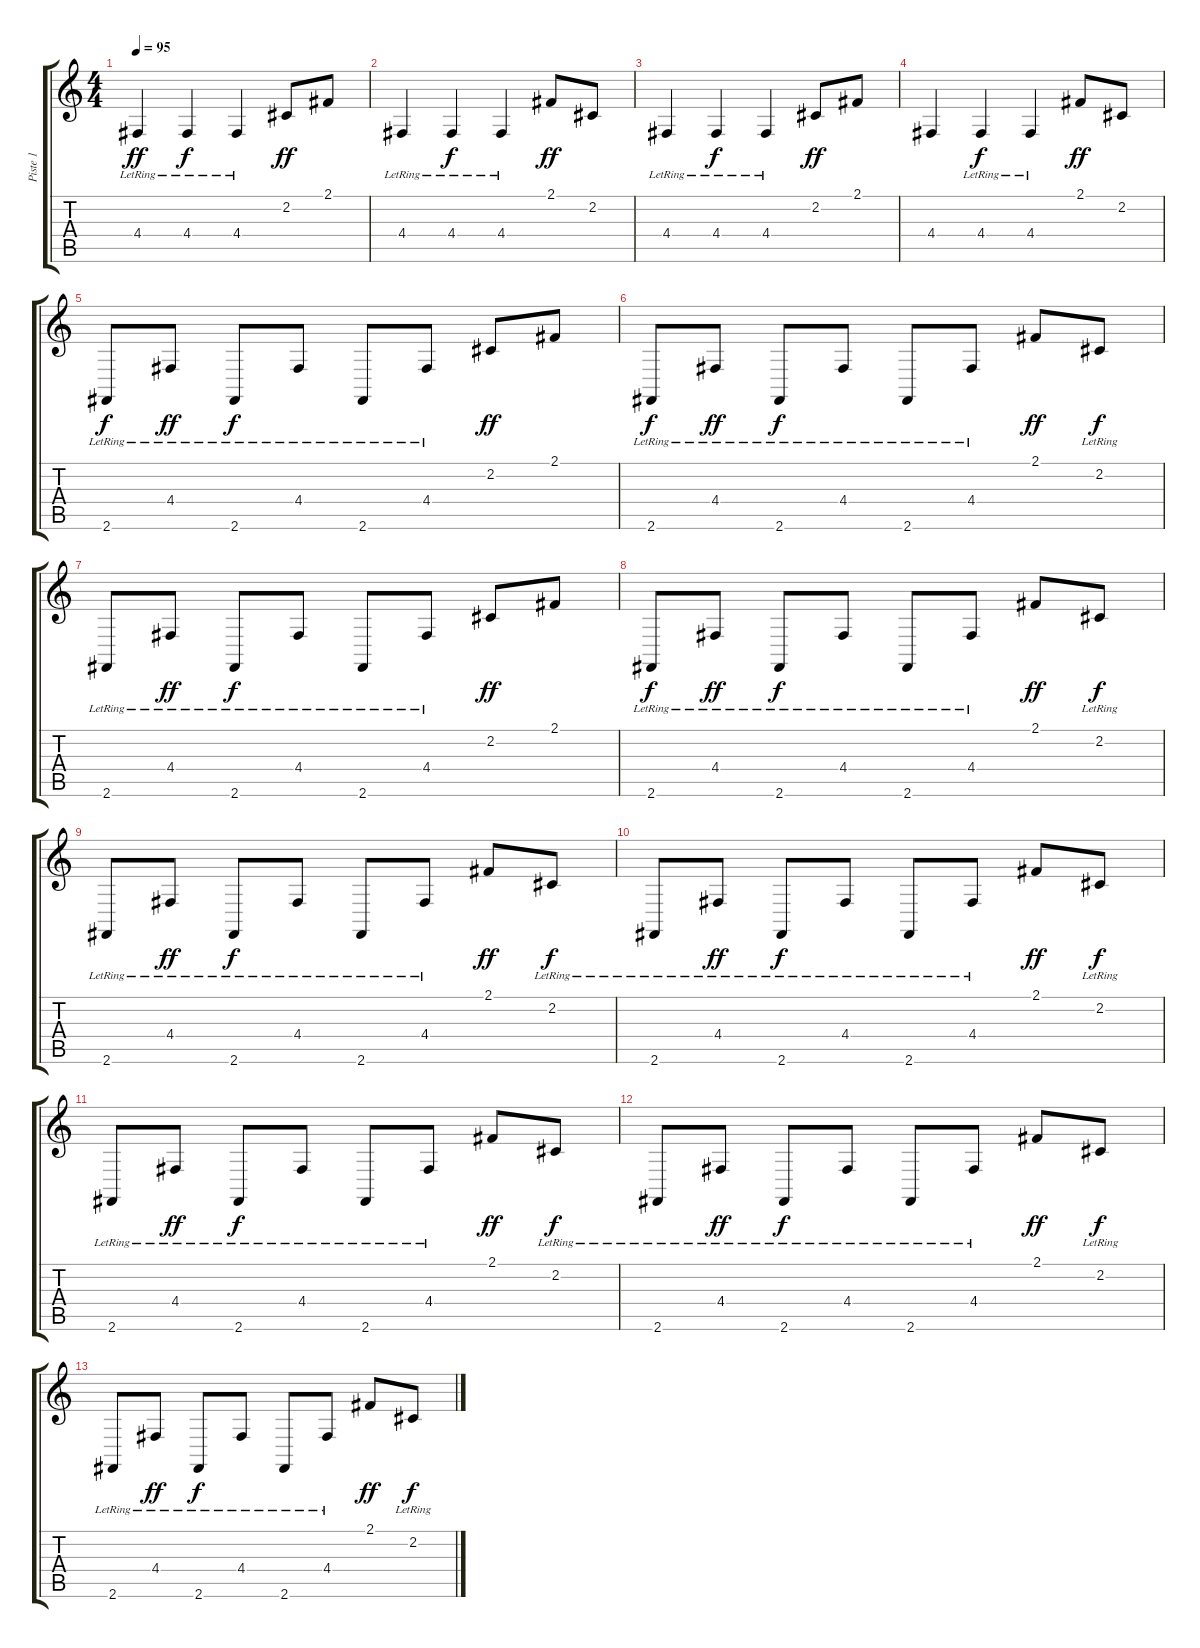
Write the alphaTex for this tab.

\track ("Piste 1" "Piste 1") {instrument acousticgrandpiano}
\staff {score tabs}
\tuning (E4 B3 G3 D3 A2 E2) {hide}
\ts (4 4)
\tempo 95
\clef g2
\ks c
4.4{lr}.4{dy ff} 4.4{lr}.4{dy f} 4.4{lr}.4 2.2.8{dy ff} 2.1.8 |
4.4{lr}.4 4.4{lr}.4{dy f} 4.4{lr}.4 2.1.8{dy ff} 2.2.8 |
4.4{lr}.4 4.4{lr}.4{dy f} 4.4{lr}.4 2.2.8{dy ff} 2.1.8 |
4.4.4 4.4{lr}.4{dy f} 4.4{lr}.4 2.1.8{dy ff} 2.2.8 |
2.6{lr}.8{dy f} 4.4{lr}.8{dy ff} 2.6{lr}.8{dy f} 4.4{lr}.8 2.6{lr}.8 4.4{lr}.8 2.2.8{dy ff} 2.1.8 |
2.6{lr}.8{dy f} 4.4{lr}.8{dy ff} 2.6{lr}.8{dy f} 4.4{lr}.8 2.6{lr}.8 4.4{lr}.8 2.1.8{dy ff} 2.2{lr}.8{dy f} |
2.6{lr}.8 4.4{lr}.8{dy ff} 2.6{lr}.8{dy f} 4.4{lr}.8 2.6{lr}.8 4.4{lr}.8 2.2.8{dy ff} 2.1.8 |
2.6{lr}.8{dy f} 4.4{lr}.8{dy ff} 2.6{lr}.8{dy f} 4.4{lr}.8 2.6{lr}.8 4.4{lr}.8 2.1.8{dy ff} 2.2{lr}.8{dy f} |
2.6{lr}.8 4.4{lr}.8{dy ff} 2.6{lr}.8{dy f} 4.4{lr}.8 2.6{lr}.8 4.4{lr}.8 2.1.8{dy ff} 2.2{lr}.8{dy f} |
2.6{lr}.8 4.4{lr}.8{dy ff} 2.6{lr}.8{dy f} 4.4{lr}.8 2.6{lr}.8 4.4{lr}.8 2.1.8{dy ff} 2.2{lr}.8{dy f} |
2.6{lr}.8 4.4{lr}.8{dy ff} 2.6{lr}.8{dy f} 4.4{lr}.8 2.6{lr}.8 4.4{lr}.8 2.1.8{dy ff} 2.2{lr}.8{dy f} |
2.6{lr}.8 4.4{lr}.8{dy ff} 2.6{lr}.8{dy f} 4.4{lr}.8 2.6{lr}.8 4.4{lr}.8 2.1.8{dy ff} 2.2{lr}.8{dy f} |
2.6{lr}.8 4.4{lr}.8{dy ff} 2.6{lr}.8{dy f} 4.4{lr}.8 2.6{lr}.8 4.4{lr}.8 2.1.8{dy ff} 2.2{lr}.8{dy f}
